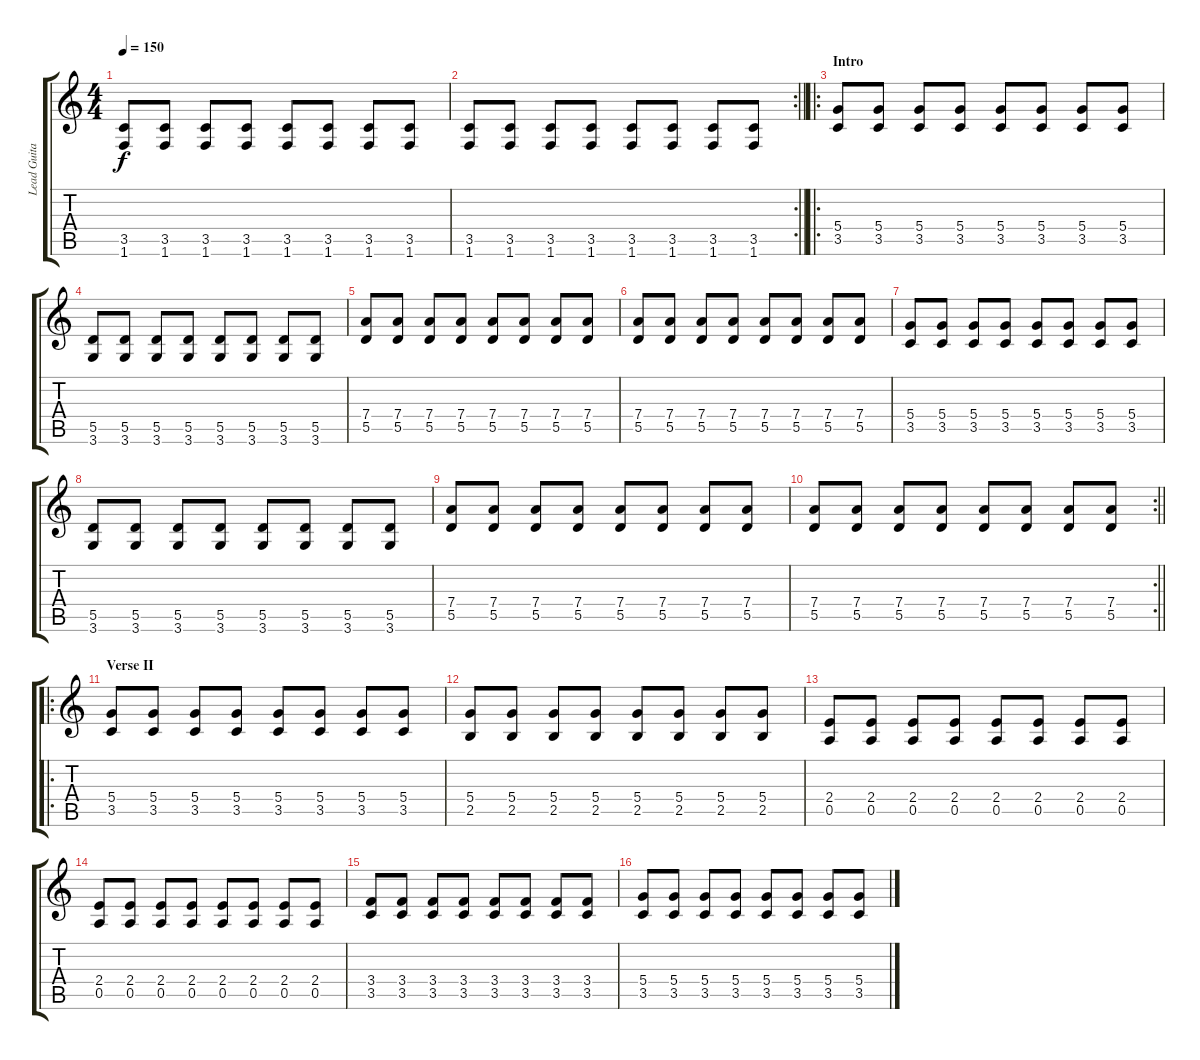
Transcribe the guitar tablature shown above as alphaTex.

\track ("Lead Guitar" "Lead Guita") {instrument electricguitarclean}
\staff {score tabs}
\tuning (E4 B3 G3 D3 A2 E2) {hide}
\ts (4 4)
\tempo 150
\clef g2
\ks c
(3.5 1.6).8{dy f} (3.5 1.6).8 (3.5 1.6).8 (3.5 1.6).8 (3.5 1.6).8 (3.5 1.6).8 (3.5 1.6).8 (3.5 1.6).8 |
\rc 2
\barLineRight lightlight
(3.5 1.6).8 (3.5 1.6).8 (3.5 1.6).8 (3.5 1.6).8 (3.5 1.6).8 (3.5 1.6).8 (3.5 1.6).8 (3.5 1.6).8 |
\ro
\section ("" "Intro")
(5.4 3.5).8 (5.4 3.5).8 (5.4 3.5).8 (5.4 3.5).8 (5.4 3.5).8 (5.4 3.5).8 (5.4 3.5).8 (5.4 3.5).8 |
(5.5 3.6).8 (5.5 3.6).8 (5.5 3.6).8 (5.5 3.6).8 (5.5 3.6).8 (5.5 3.6).8 (5.5 3.6).8 (5.5 3.6).8 |
(7.4 5.5).8 (7.4 5.5).8 (7.4 5.5).8 (7.4 5.5).8 (7.4 5.5).8 (7.4 5.5).8 (7.4 5.5).8 (7.4 5.5).8 |
(7.4 5.5).8 (7.4 5.5).8 (7.4 5.5).8 (7.4 5.5).8 (7.4 5.5).8 (7.4 5.5).8 (7.4 5.5).8 (7.4 5.5).8 |
(5.4 3.5).8 (5.4 3.5).8 (5.4 3.5).8 (5.4 3.5).8 (5.4 3.5).8 (5.4 3.5).8 (5.4 3.5).8 (5.4 3.5).8 |
(5.5 3.6).8 (5.5 3.6).8 (5.5 3.6).8 (5.5 3.6).8 (5.5 3.6).8 (5.5 3.6).8 (5.5 3.6).8 (5.5 3.6).8 |
(7.4 5.5).8 (7.4 5.5).8 (7.4 5.5).8 (7.4 5.5).8 (7.4 5.5).8 (7.4 5.5).8 (7.4 5.5).8 (7.4 5.5).8 |
\rc 2
\barLineRight lightlight
(7.4 5.5).8 (7.4 5.5).8 (7.4 5.5).8 (7.4 5.5).8 (7.4 5.5).8 (7.4 5.5).8 (7.4 5.5).8 (7.4 5.5).8 |
\ro
\section ("" "Verse II")
(5.4 3.5).8{volume 9 instrument electricguitarmuted} (5.4 3.5).8 (5.4 3.5).8 (5.4 3.5).8 (5.4 3.5).8 (5.4 3.5).8 (5.4 3.5).8 (5.4 3.5).8 |
(5.4 2.5).8 (5.4 2.5).8 (5.4 2.5).8 (5.4 2.5).8 (5.4 2.5).8 (5.4 2.5).8 (5.4 2.5).8 (5.4 2.5).8 |
(2.4 0.5).8 (2.4 0.5).8 (2.4 0.5).8 (2.4 0.5).8 (2.4 0.5).8 (2.4 0.5).8 (2.4 0.5).8 (2.4 0.5).8 |
(2.4 0.5).8 (2.4 0.5).8 (2.4 0.5).8 (2.4 0.5).8 (2.4 0.5).8 (2.4 0.5).8 (2.4 0.5).8 (2.4 0.5).8 |
(3.4 3.5).8 (3.4 3.5).8 (3.4 3.5).8 (3.4 3.5).8 (3.4 3.5).8 (3.4 3.5).8 (3.4 3.5).8 (3.4 3.5).8 |
(5.4 3.5).8 (5.4 3.5).8 (5.4 3.5).8 (5.4 3.5).8 (5.4 3.5).8 (5.4 3.5).8 (5.4 3.5).8 (5.4 3.5).8
